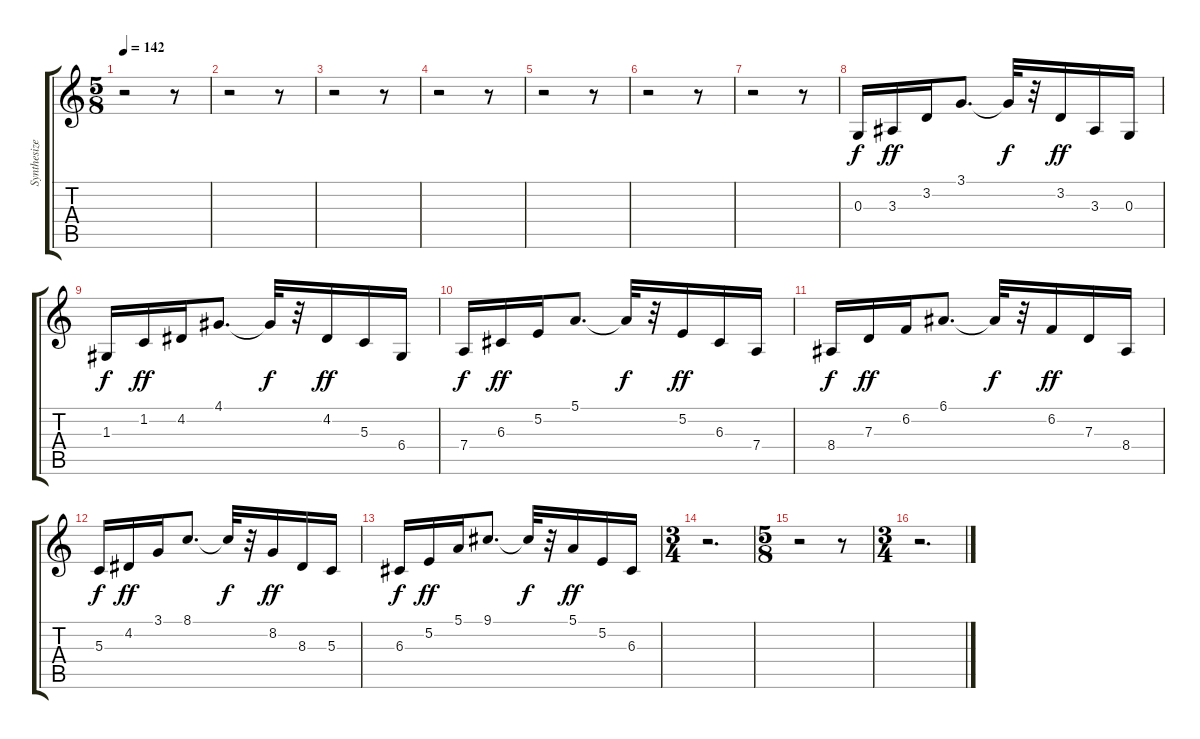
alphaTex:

\track ("Synthesizer2(Sequence2)             " "Synthesize") {instrument lead2sawtooth}
\staff {score tabs}
\tuning (E4 B3 G3 D3 A2 E2) {hide}
\ts (5 8)
\tempo 142
\clef g2
\ks c
r.2{dy f} r.8 |
r.2 r.8 |
r.2 r.8 |
r.2 r.8 |
r.2 r.8 |
r.2 r.8 |
r.2 r.8 |
0.3.16 3.3.16{dy ff} 3.2.16 3.1.8{d} 3.1{t}.32{dy f} r.32 3.2.16{dy ff} 3.3.16 0.3.16 |
1.3.16{dy f} 1.2.16{dy ff} 4.2.16 4.1.8{d} 4.1{t}.32{dy f} r.32 4.2.16{dy ff} 5.3.16 6.4.16 |
7.4.16{dy f} 6.3.16{dy ff} 5.2.16 5.1.8{d} 5.1{t}.32{dy f} r.32 5.2.16{dy ff} 6.3.16 7.4.16 |
8.4.16{dy f} 7.3.16{dy ff} 6.2.16 6.1.8{d} 6.1{t}.32{dy f} r.32 6.2.16{dy ff} 7.3.16 8.4.16 |
5.3.16{dy f} 4.2.16{dy ff} 3.1.16 8.1.8{d} 8.1{t}.32{dy f} r.32 8.2.16{dy ff} 8.3.16 5.3.16 |
6.3.16{dy f} 5.2.16{dy ff} 5.1.16 9.1.8{d} 9.1{t}.32{dy f} r.32 5.1.16{dy ff} 5.2.16 6.3.16 |
\ts (3 4)
r.2{d} |
\ts (5 8)
r.2 r.8 |
\ts (3 4)
r.2{d}
